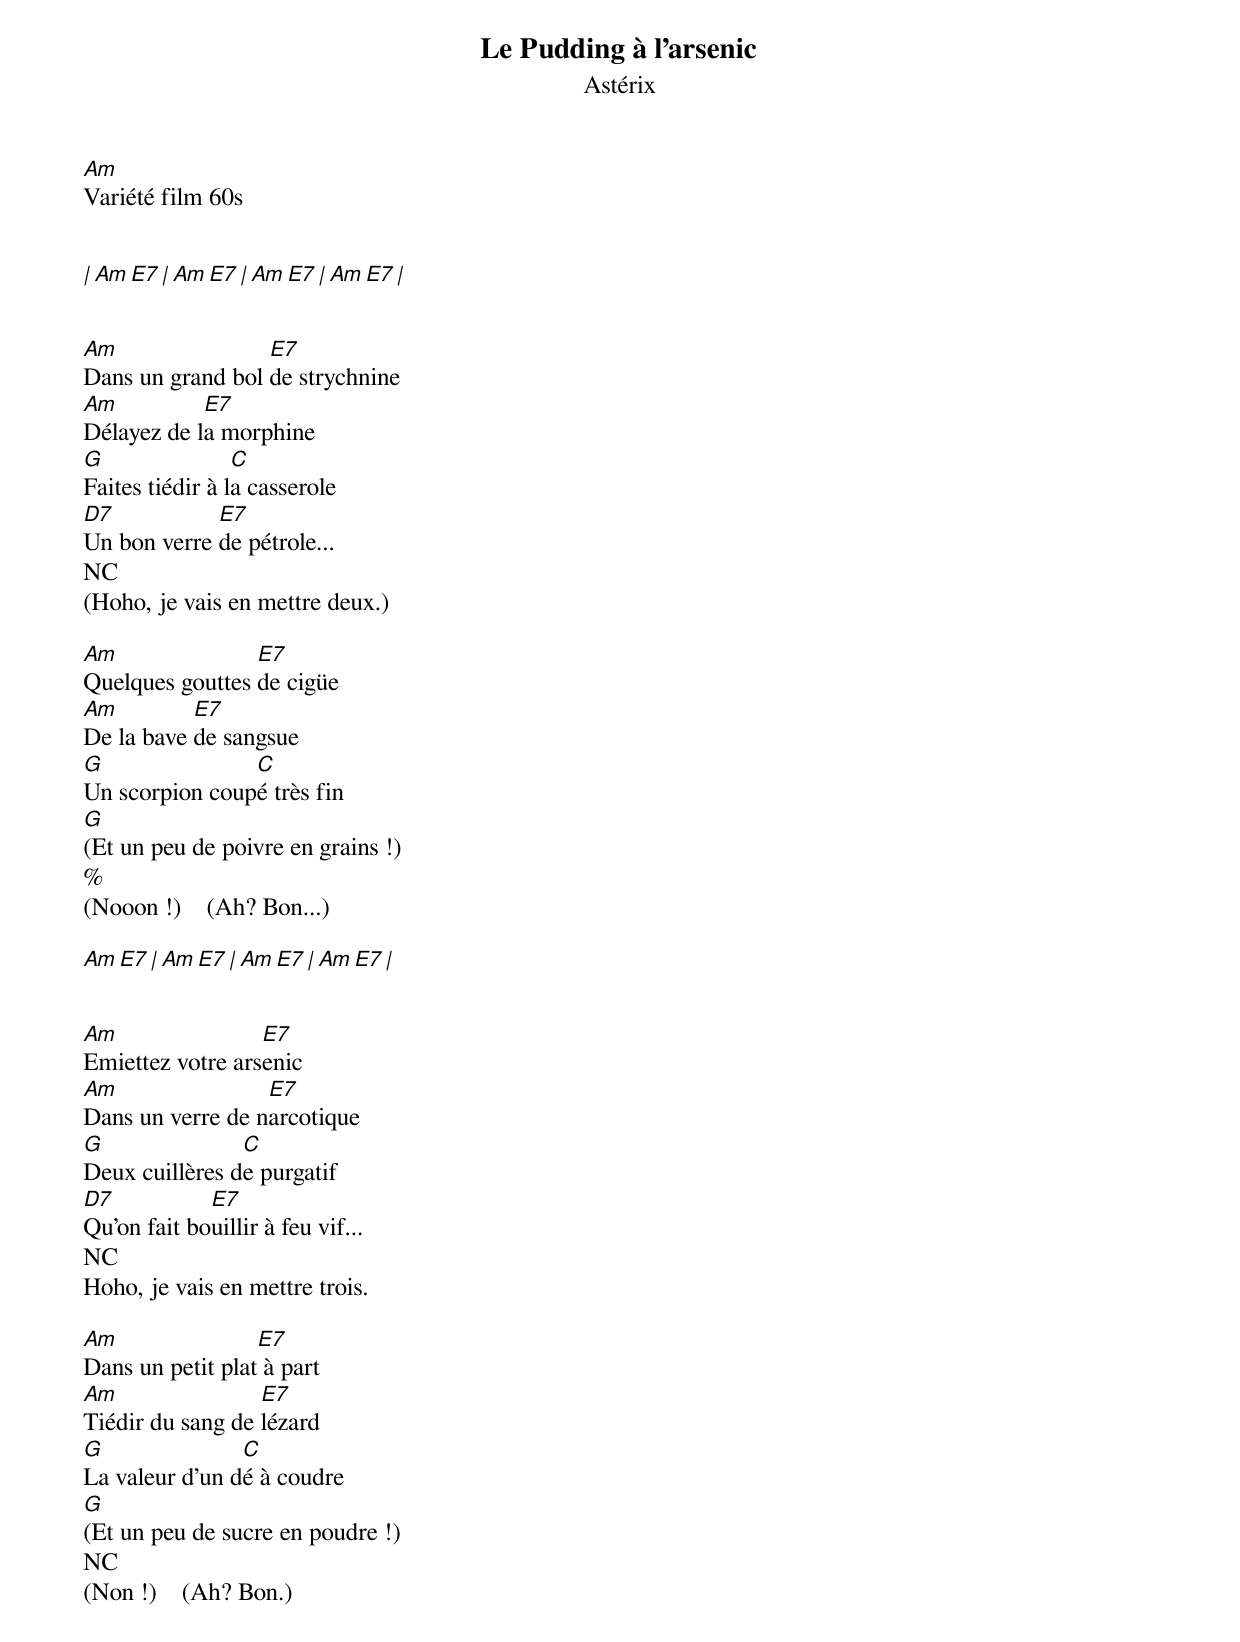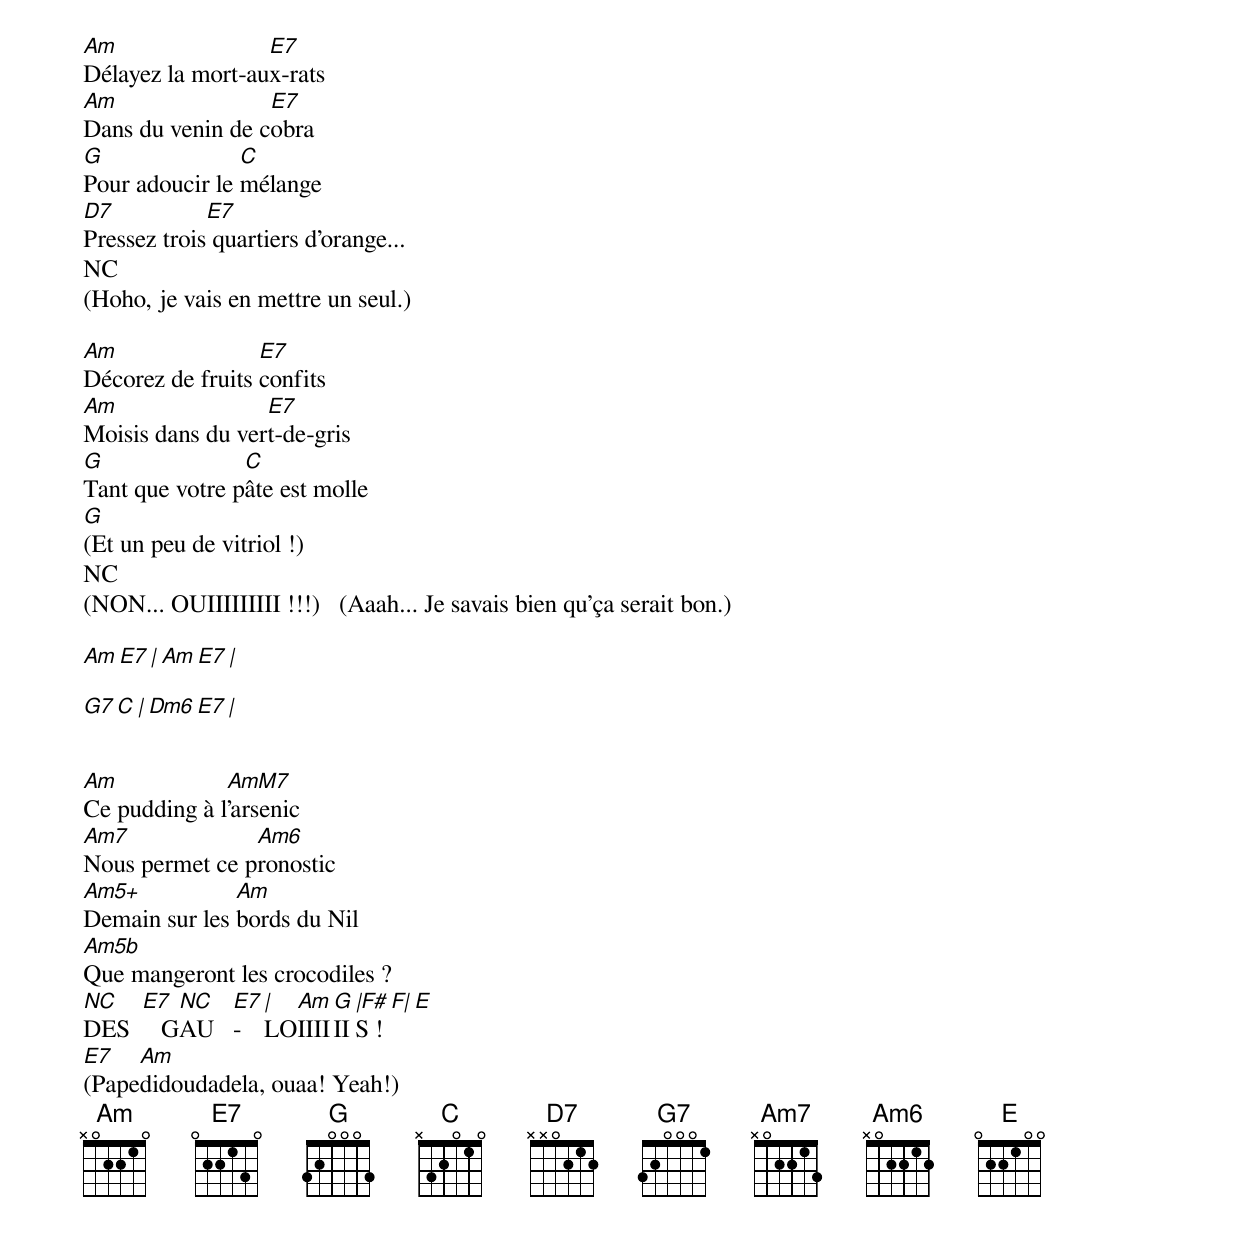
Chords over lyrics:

Le Pudding à l'arsenic
Astérix
Am
Variété film 60s


| Am   E7  | Am   E7  | Am   E7  | Am   E7  |


Am                E7
Dans un grand bol de strychnine
Am          E7
Délayez de la morphine
G                C
Faites tiédir à la casserole
D7           E7
Un bon verre de pétrole...
NC
(Hoho, je vais en mettre deux.)

Am               E7
Quelques gouttes de cigüe
Am         E7
De la bave de sangsue
G               C
Un scorpion coupé très fin
G
(Et un peu de poivre en grains !)
%
(Nooon !)    (Ah? Bon...)

Am   E7  | Am   E7  | Am   E7  | Am   E7  |


Am                E7
Emiettez votre arsenic
Am                E7
Dans un verre de narcotique
G               C
Deux cuillères de purgatif
D7           E7
Qu'on fait bouillir à feu vif...
NC
Hoho, je vais en mettre trois.

Am                E7
Dans un petit plat à part
Am                E7
Tiédir du sang de lézard
G               C
La valeur d'un dé à coudre
G
(Et un peu de sucre en poudre !)
NC
(Non !)    (Ah? Bon.)

Am                E7
Délayez la mort-aux-rats
Am                E7
Dans du venin de cobra
G               C
Pour adoucir le mélange
D7           E7
Pressez trois quartiers d'orange...
NC
(Hoho, je vais en mettre un seul.)

Am                E7
Décorez de fruits confits
Am                E7
Moisis dans du vert-de-gris
G               C
Tant que votre pâte est molle
G
(Et un peu de vitriol !)
NC
(NON... OUIIIIIIIII !!!)   (Aaah... Je savais bien qu'ça serait bon.)

Am    E7   | Am    E7   |

G7    C    | Dm6   E7   |


Am            AmM7
Ce pudding à l'arsenic
Am7             Am6
Nous permet ce pronostic
Am5+           Am
Demain sur les bords du Nil
Am5b
Que mangeront les crocodiles ?
NC   E7  NC   E7  | Am  G |F#  F|  E
DES     GAU   -   LOIIIIIIS !
E7   Am
(Papedidoudadela, ouaa! Yeah!)
